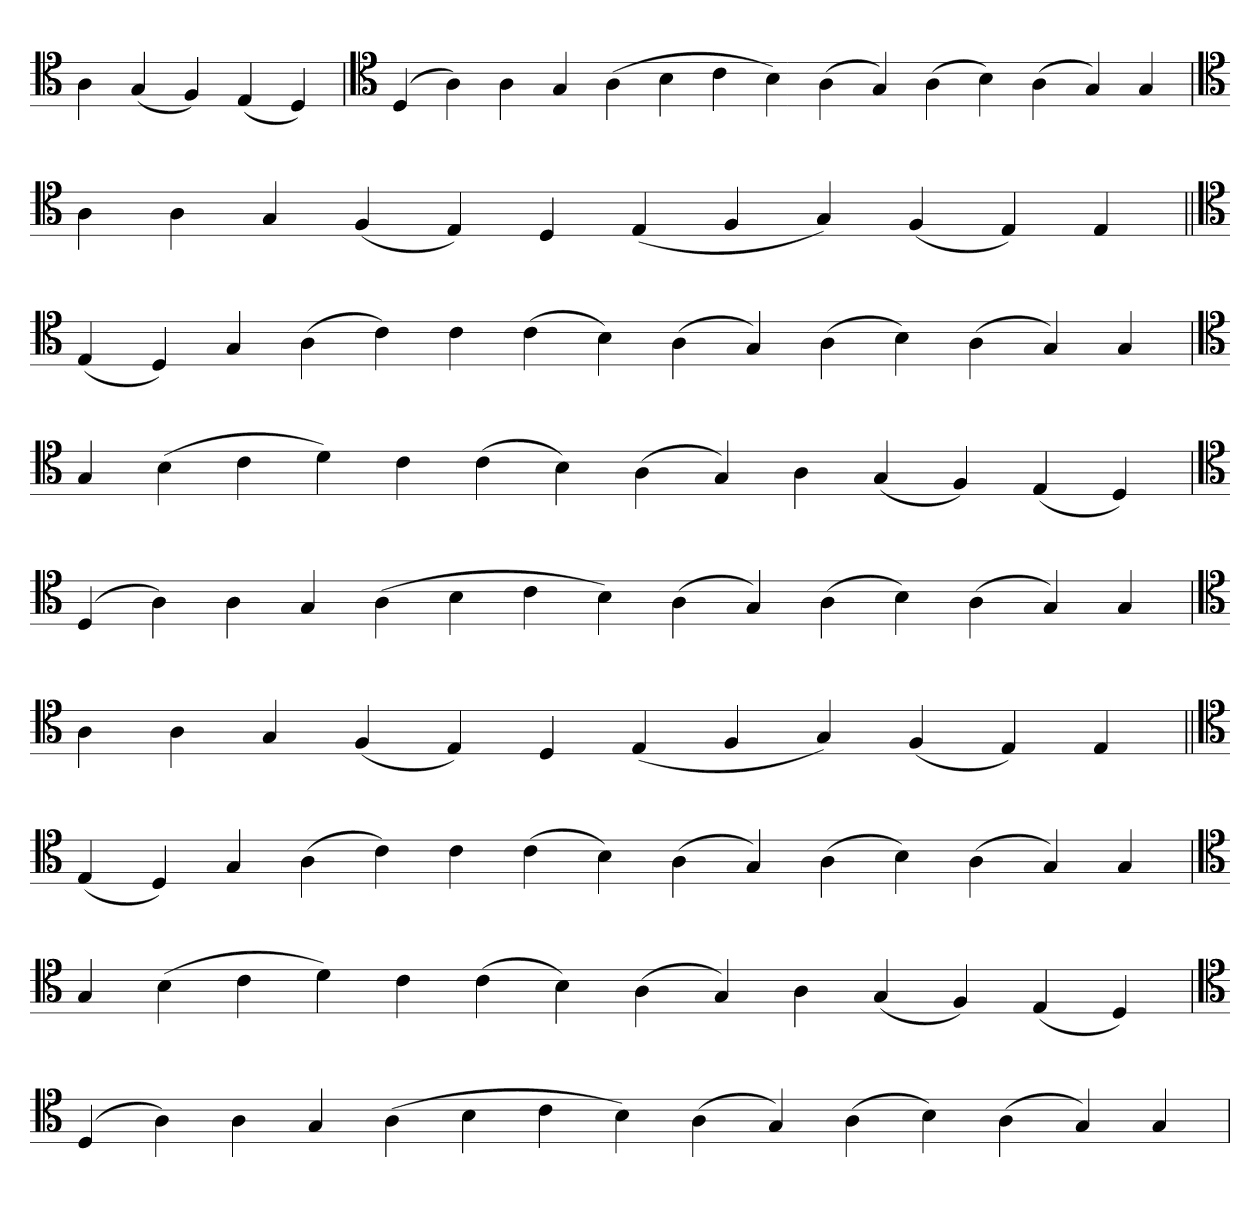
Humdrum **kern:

**kern
*part1
*staff1
*clefC4
=
4A
(4G
4F)
(4E
4D)
='
*clefC4
(4D
4A)
4A
4G
(4A
4B
4c
4B)
(4A
4G)
(4A
4B)
(4A
4G)
4G
=`
*clefC4
4A
4A
4G
(4F
4E)
4D
(4E
4F
4G)
(4F
4E)
4E
=||
*clefC4
(4E
4D)
4G
(4A
4c)
4c
(4c
4B)
(4A
4G)
(4A
4B)
(4A
4G)
4G
=`
*clefC4
4G
(4B
4c
4d)
4c
(4c
4B)
(4A
4G)
4A
(4G
4F)
(4E
4D)
='
*clefC4
(4D
4A)
4A
4G
(4A
4B
4c
4B)
(4A
4G)
(4A
4B)
(4A
4G)
4G
=`
*clefC4
4A
4A
4G
(4F
4E)
4D
(4E
4F
4G)
(4F
4E)
4E
=||
*clefC4
(4E
4D)
4G
(4A
4c)
4c
(4c
4B)
(4A
4G)
(4A
4B)
(4A
4G)
4G
=`
*clefC4
4G
(4B
4c
4d)
4c
(4c
4B)
(4A
4G)
4A
(4G
4F)
(4E
4D)
='
*clefC4
(4D
4A)
4A
4G
(4A
4B
4c
4B)
(4A
4G)
(4A
4B)
(4A
4G)
4G
=`
*-
